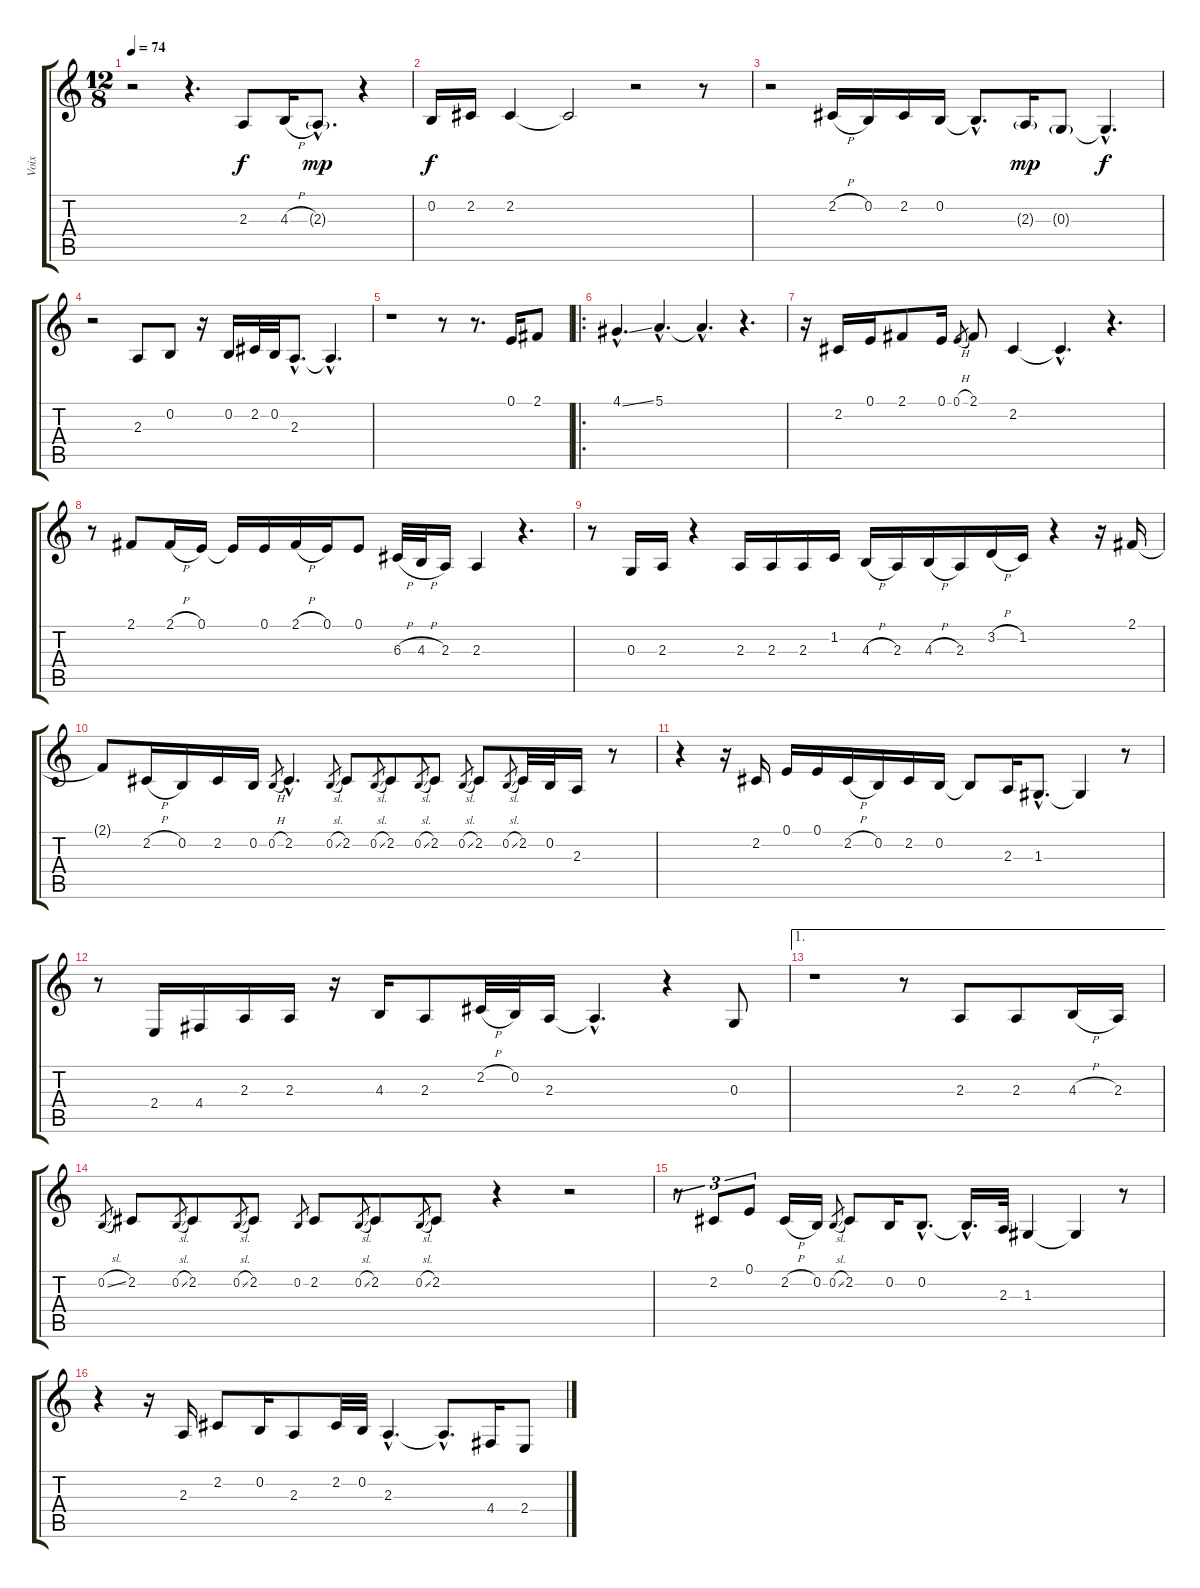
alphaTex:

\track ("Voix" "Voix") {instrument altosax}
\staff {score tabs}
\tuning (E4 B3 G3 D3 A2 E2) {hide}
\ts (12 8)
\tempo 74
\clef g2
\ks c
r.2{dy f instrument altosax} r.4{d} 2.3.8 4.3{h}.16 2.3{g hac}.8{d dy mp} r.4 |
0.2.16{dy f} 2.2.16 2.2.4 2.2{t}.2 r.2 r.8 |
r.2 2.2{h}.16 0.2.16 2.2.16 0.2.16 0.2{hac t}.8{d} 2.3{g}.16{dy mp} 0.3{g}.8 0.3{hac t}.4{d dy f} |
r.2 2.3.8 0.2.8 r.16 0.2.16 2.2.32 0.2.32 2.3{hac}.8{d} 2.3{hac t}.4{d} |
r.1 r.8 r.8{d} 0.1.16 2.1.8 |
\ro
4.1{ss hac}.4{d} 5.1{hac}.4{d} 5.1{hac t}.4{d} r.4{d} |
r.16 2.2.16 0.1.16 2.1.8 0.1.16 0.1{h}.8{gr} 2.1.8 2.2.4 2.2{hac t}.4{d} r.4{d} |
r.8 2.1.8 2.1{h}.16 0.1.16 0.1{t}.16 0.1.16 2.1{h}.16 0.1.16 0.1.8 6.3{h}.32 4.3{h}.32 2.3.16 2.3.4 r.4{d} |
r.8 0.3.16 2.3.16 r.4 2.3.16 2.3.16 2.3.16 1.2.16 4.3{h}.16 2.3.16 4.3{h}.16 2.3.16 3.2{h}.16 1.2.16 r.4 r.16 2.1.16 |
2.1{t}.8 2.2{h}.16 0.2.16 2.2.16 0.2.16 0.2{h}.8{gr} 2.2{hac}.4{d} 0.2{sl}.8{gr} 2.2.8 0.2{sl}.8{gr} 2.2.8 0.2{sl}.8{gr} 2.2.8 0.2{sl}.8{gr} 2.2.8 0.2{sl}.8{gr} 2.2.32 0.2.32 2.3.16 r.8 |
r.4 r.16 2.2.16 0.1.16 0.1.16 2.2{h}.16 0.2.16 2.2.16 0.2.16 0.2{t}.8 2.3.16 1.3{hac}.8{d} 1.3{t}.4 r.8 |
r.8 2.4.16 4.4.16 2.3.16 2.3.16 r.16 4.3.16 2.3.8 2.2{h}.32 0.2.32 2.3.16 2.3{hac t}.4{d} r.4 0.3.8 |
\ae 1
r.1 r.8 2.3.8 2.3.8 4.3{h}.16 2.3.16 |
0.2{sl}.8{gr} 2.2.8 0.2{sl}.8{gr} 2.2.8 0.2{sl}.8{gr} 2.2.8 0.2.8{gr} 2.2.8 0.2{sl}.8{gr} 2.2.8 0.2{sl}.8{gr} 2.2.8 r.4 r.2 |
r.8{tu (3 2)} 2.2.8{tu (3 2)} 0.1.8{tu (3 2)} 2.2{h}.16 0.2.16 0.2{sl}.8{gr} 2.2.8 0.2.16 0.2{hac}.8{d} 0.2{hac t}.16{d} 2.3.32 1.3.4 1.3{t}.4 r.8 |
r.4 r.16 2.3.16 2.2.8 0.2.16 2.3.8 2.2.32 0.2.32 2.3{hac}.4{d} 2.3{hac t}.8{d} 4.4.16 2.4.8
